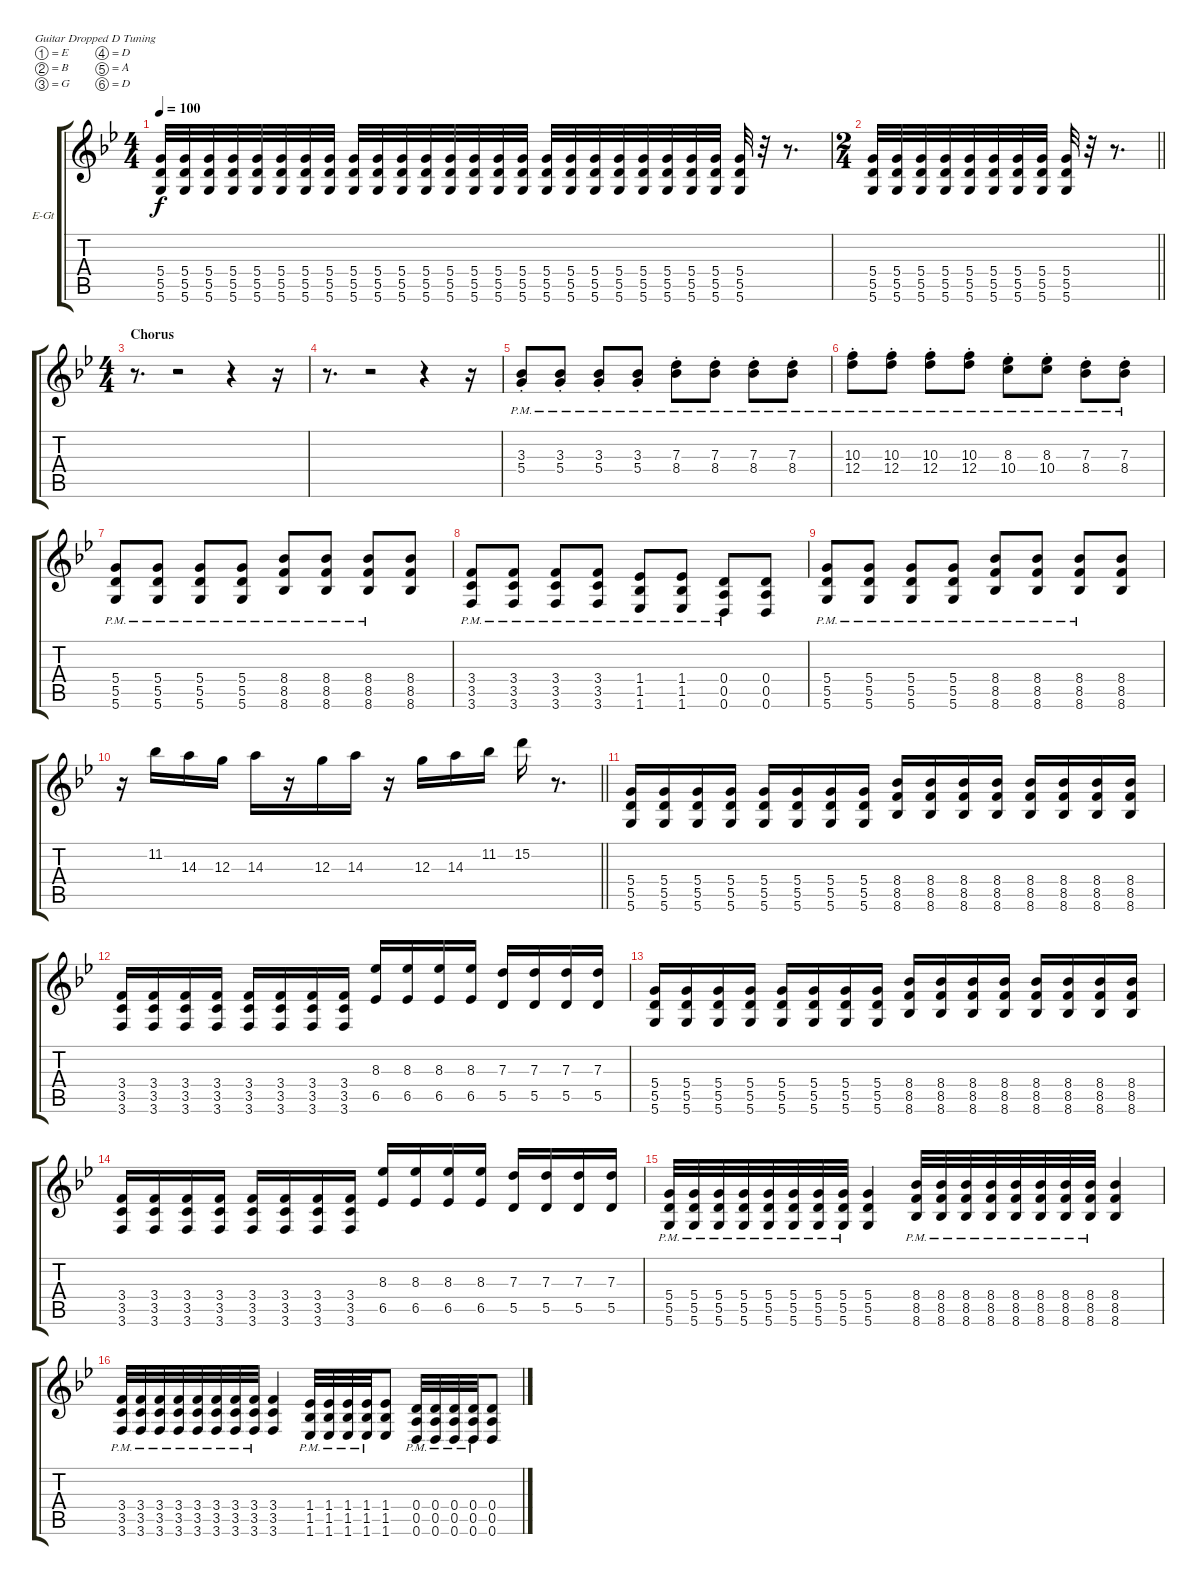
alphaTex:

\bracketExtendMode groupsimilarinstruments
\firstSystemTrackNameOrientation horizontal
\otherSystemsTrackNameOrientation horizontal
\track ("Track 3" "E-Gt") {instrument overdrivenguitar}
\staff {score tabs}
\tuning (E4 B3 G3 D3 A2 D2)
\ts (4 4)
\tempo 100
\clef g2
\ks gminor
(5.4 5.5 5.6).32{dy f} (5.4 5.5 5.6).32 (5.4 5.5 5.6).32 (5.4 5.5 5.6).32 (5.4 5.5 5.6).32 (5.4 5.5 5.6).32 (5.4 5.5 5.6).32 (5.4 5.5 5.6).32 (5.4 5.5 5.6).32 (5.4 5.5 5.6).32 (5.4 5.5 5.6).32 (5.4 5.5 5.6).32 (5.4 5.5 5.6).32 (5.4 5.5 5.6).32 (5.4 5.5 5.6).32 (5.4 5.5 5.6).32 (5.4 5.5 5.6).32 (5.4 5.5 5.6).32 (5.4 5.5 5.6).32 (5.4 5.5 5.6).32 (5.4 5.5 5.6).32 (5.4 5.5 5.6).32 (5.4 5.5 5.6).32 (5.4 5.5 5.6).32 (5.4 5.5 5.6).32 r.32 r.8{d} |
\ts (2 4)
\beaming (8 2 2)
\barLineRight lightlight
(5.4 5.5 5.6).32 (5.4 5.5 5.6).32 (5.4 5.5 5.6).32 (5.4 5.5 5.6).32 (5.4 5.5 5.6).32 (5.4 5.5 5.6).32 (5.4 5.5 5.6).32 (5.4 5.5 5.6).32 (5.4 5.5 5.6).32 r.32 r.8{d} |
\ts (4 4)
\beaming (8 2 2 2 2)
\section ("" "Chorus")
r.8{d} r.2 r.4 r.16 |
r.8{d} r.2 r.4 r.16 |
(3.3{pm st} 5.4{pm st}).8 (3.3{pm st} 5.4{pm st}).8 (3.3{pm st} 5.4{pm st}).8 (3.3{pm st} 5.4{pm st}).8 (7.3{pm st} 8.4{pm st}).8 (7.3{pm st} 8.4{pm st}).8 (7.3{pm st} 8.4{pm st}).8 (7.3{pm st} 8.4{pm st}).8 |
(10.3{pm st} 12.4{pm st}).8 (10.3{pm st} 12.4{pm st}).8 (10.3{pm st} 12.4{pm st}).8 (10.3{pm st} 12.4{pm st}).8 (8.3{pm st} 10.4{pm st}).8 (8.3{pm st} 10.4{pm st}).8 (7.3{pm st} 8.4{pm st}).8 (7.3{pm st} 8.4{pm st}).8 |
(5.4{pm} 5.5{pm} 5.6{pm}).8 (5.4{pm} 5.5{pm} 5.6{pm}).8 (5.4{pm} 5.5{pm} 5.6{pm}).8 (5.4{pm} 5.5{pm} 5.6{pm}).8 (8.4{pm} 8.5{pm} 8.6{pm}).8 (8.4{pm} 8.5{pm} 8.6{pm}).8 (8.4{pm} 8.5{pm} 8.6{pm}).8 (8.4 8.5 8.6).8 |
(3.4{pm} 3.5{pm} 3.6{pm}).8 (3.4{pm} 3.5{pm} 3.6{pm}).8 (3.4{pm} 3.5{pm} 3.6{pm}).8 (3.4{pm} 3.5{pm} 3.6{pm}).8 (1.4{pm} 1.5{pm} 1.6{pm}).8 (1.4{pm} 1.5{pm} 1.6{pm}).8 (0.4{pm} 0.5{pm} 0.6{pm}).8 (0.4 0.5 0.6).8 |
(5.4{pm} 5.5{pm} 5.6{pm}).8 (5.4{pm} 5.5{pm} 5.6{pm}).8 (5.4{pm} 5.5{pm} 5.6{pm}).8 (5.4{pm} 5.5{pm} 5.6{pm}).8 (8.4{pm} 8.5{pm} 8.6{pm}).8 (8.4{pm} 8.5{pm} 8.6{pm}).8 (8.4{pm} 8.5{pm} 8.6{pm}).8 (8.4 8.5 8.6).8 |
\barLineRight lightlight
r.16 11.2.16 14.3.16 12.3.16 14.3.16 r.16 12.3.16 14.3.16 r.16 12.3.16 14.3.16 11.2.16 15.2.16 r.8{d} |
(5.4 5.5 5.6).16 (5.4 5.5 5.6).16 (5.4 5.5 5.6).16 (5.4 5.5 5.6).16 (5.4 5.5 5.6).16 (5.4 5.5 5.6).16 (5.4 5.5 5.6).16 (5.4 5.5 5.6).16 (8.4 8.5 8.6).16 (8.4 8.5 8.6).16 (8.4 8.5 8.6).16 (8.4 8.5 8.6).16 (8.4 8.5 8.6).16 (8.4 8.5 8.6).16 (8.4 8.5 8.6).16 (8.4 8.5 8.6).16 |
(3.4 3.5 3.6).16 (3.4 3.5 3.6).16 (3.4 3.5 3.6).16 (3.4 3.5 3.6).16 (3.4 3.5 3.6).16 (3.4 3.5 3.6).16 (3.4 3.5 3.6).16 (3.4 3.5 3.6).16 (8.3 6.5).16 (8.3 6.5).16 (8.3 6.5).16 (8.3 6.5).16 (7.3 5.5).16 (7.3 5.5).16 (7.3 5.5).16 (7.3 5.5).16 |
(5.4 5.5 5.6).16 (5.4 5.5 5.6).16 (5.4 5.5 5.6).16 (5.4 5.5 5.6).16 (5.4 5.5 5.6).16 (5.4 5.5 5.6).16 (5.4 5.5 5.6).16 (5.4 5.5 5.6).16 (8.4 8.5 8.6).16 (8.4 8.5 8.6).16 (8.4 8.5 8.6).16 (8.4 8.5 8.6).16 (8.4 8.5 8.6).16 (8.4 8.5 8.6).16 (8.4 8.5 8.6).16 (8.4 8.5 8.6).16 |
(3.4 3.5 3.6).16 (3.4 3.5 3.6).16 (3.4 3.5 3.6).16 (3.4 3.5 3.6).16 (3.4 3.5 3.6).16 (3.4 3.5 3.6).16 (3.4 3.5 3.6).16 (3.4 3.5 3.6).16 (8.3 6.5).16 (8.3 6.5).16 (8.3 6.5).16 (8.3 6.5).16 (7.3 5.5).16 (7.3 5.5).16 (7.3 5.5).16 (7.3 5.5).16 |
(5.4{pm} 5.5{pm} 5.6{pm}).32 (5.4{pm} 5.5{pm} 5.6{pm}).32 (5.4{pm} 5.5{pm} 5.6{pm}).32 (5.4{pm} 5.5{pm} 5.6{pm}).32 (5.4{pm} 5.5{pm} 5.6{pm}).32 (5.4{pm} 5.5{pm} 5.6{pm}).32 (5.4{pm} 5.5{pm} 5.6{pm}).32 (5.4{pm} 5.5{pm} 5.6{pm}).32 (5.4 5.5 5.6).4 (8.4{pm} 8.5{pm} 8.6{pm}).32 (8.4{pm} 8.5{pm} 8.6{pm}).32 (8.4{pm} 8.5{pm} 8.6{pm}).32 (8.4{pm} 8.5{pm} 8.6{pm}).32 (8.4{pm} 8.5{pm} 8.6{pm}).32 (8.4{pm} 8.5{pm} 8.6{pm}).32 (8.4{pm} 8.5{pm} 8.6{pm}).32 (8.4{pm} 8.5{pm} 8.6{pm}).32 (8.4 8.5 8.6).4 |
(3.4{pm} 3.5{pm} 3.6{pm}).32 (3.4{pm} 3.5{pm} 3.6{pm}).32 (3.4{pm} 3.5{pm} 3.6{pm}).32 (3.4{pm} 3.5{pm} 3.6{pm}).32 (3.4{pm} 3.5{pm} 3.6{pm}).32 (3.4{pm} 3.5{pm} 3.6{pm}).32 (3.4{pm} 3.5{pm} 3.6{pm}).32 (3.4{pm} 3.5{pm} 3.6{pm}).32 (3.4 3.5 3.6).4 (1.4{pm} 1.5{pm} 1.6{pm}).32 (1.4{pm} 1.5{pm} 1.6{pm}).32 (1.4{pm} 1.5{pm} 1.6{pm}).32 (1.4{pm} 1.5{pm} 1.6{pm}).32 (1.4 1.5 1.6).8 (0.4{pm} 0.5{pm} 0.6{pm}).32 (0.4{pm} 0.5{pm} 0.6{pm}).32 (0.4{pm} 0.5{pm} 0.6{pm}).32 (0.4{pm} 0.5{pm} 0.6{pm}).32 (0.4 0.5 0.6).8
